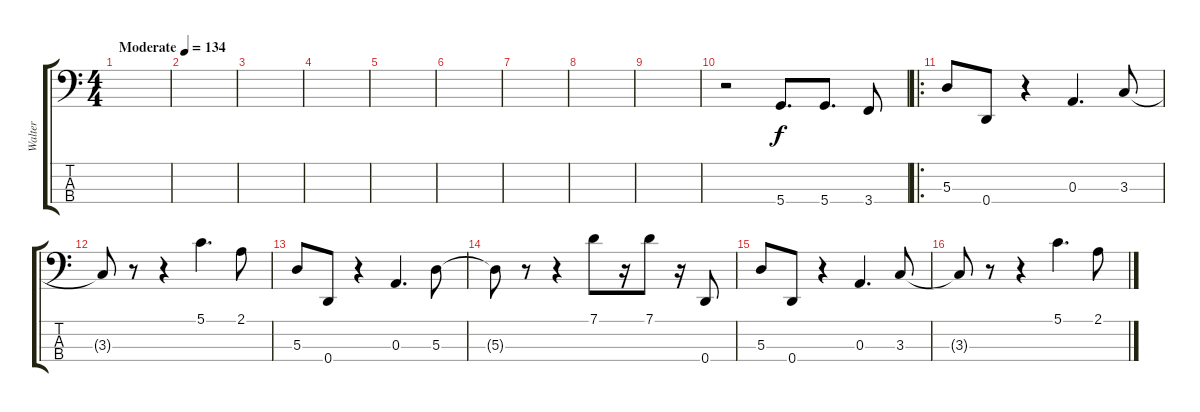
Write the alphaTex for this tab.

\track ("Walter" "Walter") {instrument electricbassfinger}
\staff {score tabs}
\tuning (G2 D2 A1 D1) {hide}
\ts (4 4)
\tempo (134 "Moderate")
\clef f4
\ks c
|
|
|
|
|
|
|
|
|
r.2 5.4.8{d} 5.4.8{d} 3.4.8 |
\ro
5.3.8 0.4.8 r.4 0.3.4{d} 3.3.8 |
3.3{t}.8 r.8 r.4 5.1.4{d} 2.1.8 |
5.3.8 0.4.8 r.4 0.3.4{d} 5.3.8 |
5.3{t}.8 r.8 r.4 7.1.8 r.16 7.1.8 r.16 0.4.8 |
5.3.8 0.4.8 r.4 0.3.4{d} 3.3.8 |
3.3{t}.8 r.8 r.4 5.1.4{d} 2.1.8
